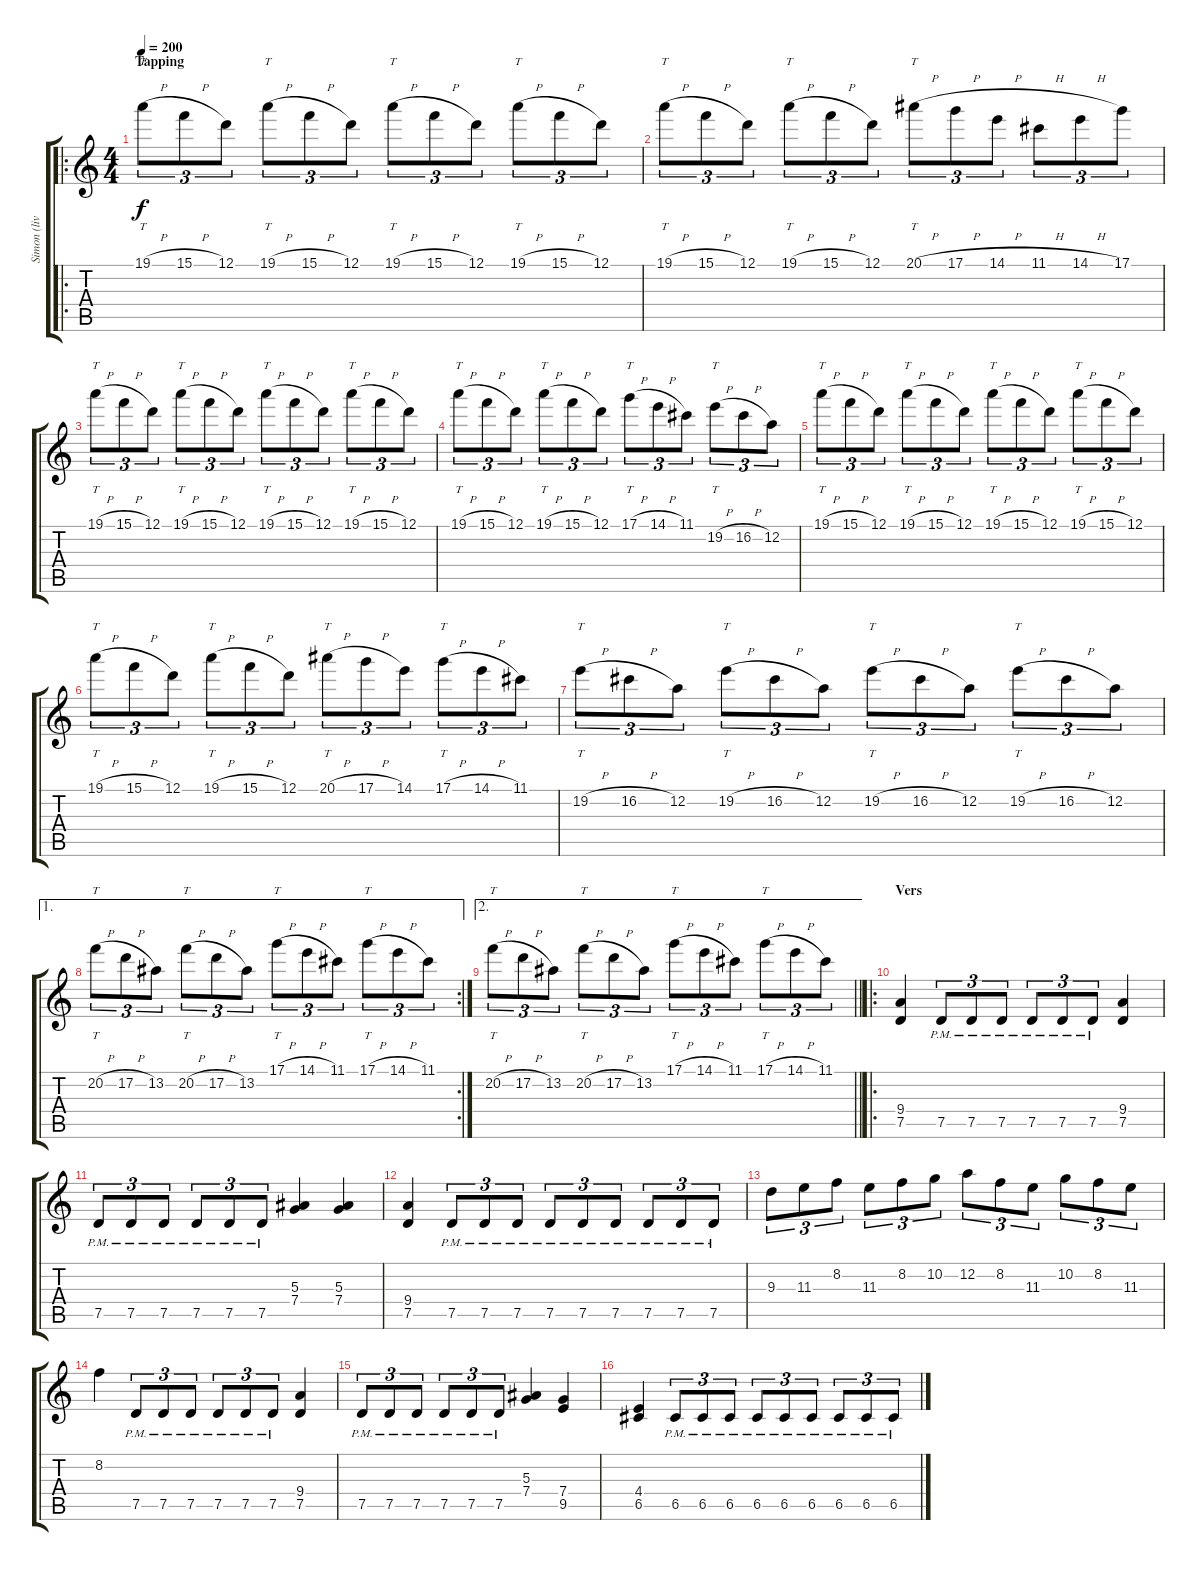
\track ("Simon (live)" "Simon (liv") {instrument distortionguitar}
\staff {score tabs}
\tuning (D4 A3 F3 C3 G2 D2) {hide}
\ro
\ts (4 4)
\section ("" "Tapping")
\tempo 200
\clef g2
\ks c
19.1{h}.8{tt tu (3 2) dy f} 15.1{h}.8{tu (3 2)} 12.1.8{tu (3 2)} 19.1{h}.8{tt tu (3 2)} 15.1{h}.8{tu (3 2)} 12.1.8{tu (3 2)} 19.1{h}.8{tt tu (3 2)} 15.1{h}.8{tu (3 2)} 12.1.8{tu (3 2)} 19.1{h}.8{tt tu (3 2)} 15.1{h}.8{tu (3 2)} 12.1.8{tu (3 2)} |
19.1{h}.8{tt tu (3 2)} 15.1{h}.8{tu (3 2)} 12.1.8{tu (3 2)} 19.1{h}.8{tt tu (3 2)} 15.1{h}.8{tu (3 2)} 12.1.8{tu (3 2)} 20.1{h}.8{tt tu (3 2)} 17.1{h}.8{tu (3 2)} 14.1{h}.8{tu (3 2)} 11.1{h}.8{tu (3 2)} 14.1{h}.8{tu (3 2)} 17.1.8{tu (3 2)} |
19.1{h}.8{tt tu (3 2)} 15.1{h}.8{tu (3 2)} 12.1.8{tu (3 2)} 19.1{h}.8{tt tu (3 2)} 15.1{h}.8{tu (3 2)} 12.1.8{tu (3 2)} 19.1{h}.8{tt tu (3 2)} 15.1{h}.8{tu (3 2)} 12.1.8{tu (3 2)} 19.1{h}.8{tt tu (3 2)} 15.1{h}.8{tu (3 2)} 12.1.8{tu (3 2)} |
19.1{h}.8{tt tu (3 2)} 15.1{h}.8{tu (3 2)} 12.1.8{tu (3 2)} 19.1{h}.8{tt tu (3 2)} 15.1{h}.8{tu (3 2)} 12.1.8{tu (3 2)} 17.1{h}.8{tt tu (3 2)} 14.1{h}.8{tu (3 2)} 11.1.8{tu (3 2)} 19.2{h}.8{tt tu (3 2)} 16.2{h}.8{tu (3 2)} 12.2.8{tu (3 2)} |
19.1{h}.8{tt tu (3 2)} 15.1{h}.8{tu (3 2)} 12.1.8{tu (3 2)} 19.1{h}.8{tt tu (3 2)} 15.1{h}.8{tu (3 2)} 12.1.8{tu (3 2)} 19.1{h}.8{tt tu (3 2)} 15.1{h}.8{tu (3 2)} 12.1.8{tu (3 2)} 19.1{h}.8{tt tu (3 2)} 15.1{h}.8{tu (3 2)} 12.1.8{tu (3 2)} |
19.1{h}.8{tt tu (3 2)} 15.1{h}.8{tu (3 2)} 12.1.8{tu (3 2)} 19.1{h}.8{tt tu (3 2)} 15.1{h}.8{tu (3 2)} 12.1.8{tu (3 2)} 20.1{h}.8{tt tu (3 2)} 17.1{h}.8{tu (3 2)} 14.1.8{tu (3 2)} 17.1{h}.8{tt tu (3 2)} 14.1{h}.8{tu (3 2)} 11.1.8{tu (3 2)} |
19.2{h}.8{tt tu (3 2)} 16.2{h}.8{tu (3 2)} 12.2.8{tu (3 2)} 19.2{h}.8{tt tu (3 2)} 16.2{h}.8{tu (3 2)} 12.2.8{tu (3 2)} 19.2{h}.8{tt tu (3 2)} 16.2{h}.8{tu (3 2)} 12.2.8{tu (3 2)} 19.2{h}.8{tt tu (3 2)} 16.2{h}.8{tu (3 2)} 12.2.8{tu (3 2)} |
\ae 1
\rc 2
20.2{h}.8{tt tu (3 2)} 17.2{h}.8{tu (3 2)} 13.2.8{tu (3 2)} 20.2{h}.8{tt tu (3 2)} 17.2{h}.8{tu (3 2)} 13.2.8{tu (3 2)} 17.1{h}.8{tt tu (3 2)} 14.1{h}.8{tu (3 2)} 11.1.8{tu (3 2)} 17.1{h}.8{tt tu (3 2)} 14.1{h}.8{tu (3 2)} 11.1.8{tu (3 2)} |
\ae 2
\barLineRight lightlight
20.2{h}.8{tt tu (3 2)} 17.2{h}.8{tu (3 2)} 13.2.8{tu (3 2)} 20.2{h}.8{tt tu (3 2)} 17.2{h}.8{tu (3 2)} 13.2.8{tu (3 2)} 17.1{h}.8{tt tu (3 2)} 14.1{h}.8{tu (3 2)} 11.1.8{tu (3 2)} 17.1{h}.8{tt tu (3 2)} 14.1{h}.8{tu (3 2)} 11.1.8{tu (3 2)} |
\ro
\section ("" "Vers")
(9.4 7.5).4 7.5{pm}.8{tu (3 2)} 7.5{pm}.8{tu (3 2)} 7.5{pm}.8{tu (3 2)} 7.5{pm}.8{tu (3 2)} 7.5{pm}.8{tu (3 2)} 7.5{pm}.8{tu (3 2)} (9.4 7.5).4 |
7.5{pm}.8{tu (3 2)} 7.5{pm}.8{tu (3 2)} 7.5{pm}.8{tu (3 2)} 7.5{pm}.8{tu (3 2)} 7.5{pm}.8{tu (3 2)} 7.5{pm}.8{tu (3 2)} (5.3 7.4).4 (5.3 7.4).4 |
(9.4 7.5).4 7.5{pm}.8{tu (3 2)} 7.5{pm}.8{tu (3 2)} 7.5{pm}.8{tu (3 2)} 7.5{pm}.8{tu (3 2)} 7.5{pm}.8{tu (3 2)} 7.5{pm}.8{tu (3 2)} 7.5{pm}.8{tu (3 2)} 7.5{pm}.8{tu (3 2)} 7.5{pm}.8{tu (3 2)} |
9.3.8{tu (3 2)} 11.3.8{tu (3 2)} 8.2.8{tu (3 2)} 11.3.8{tu (3 2)} 8.2.8{tu (3 2)} 10.2.8{tu (3 2)} 12.2.8{tu (3 2)} 8.2.8{tu (3 2)} 11.3.8{tu (3 2)} 10.2.8{tu (3 2)} 8.2.8{tu (3 2)} 11.3.8{tu (3 2)} |
8.2.4 7.5{pm}.8{tu (3 2)} 7.5{pm}.8{tu (3 2)} 7.5{pm}.8{tu (3 2)} 7.5{pm}.8{tu (3 2)} 7.5{pm}.8{tu (3 2)} 7.5{pm}.8{tu (3 2)} (9.4 7.5).4 |
7.5{pm}.8{tu (3 2)} 7.5{pm}.8{tu (3 2)} 7.5{pm}.8{tu (3 2)} 7.5{pm}.8{tu (3 2)} 7.5{pm}.8{tu (3 2)} 7.5{pm}.8{tu (3 2)} (5.3 7.4).4 (7.4 9.5).4 |
(4.4 6.5).4 6.5{pm}.8{tu (3 2)} 6.5{pm}.8{tu (3 2)} 6.5{pm}.8{tu (3 2)} 6.5{pm}.8{tu (3 2)} 6.5{pm}.8{tu (3 2)} 6.5{pm}.8{tu (3 2)} 6.5{pm}.8{tu (3 2)} 6.5{pm}.8{tu (3 2)} 6.5{pm}.8{tu (3 2)}
